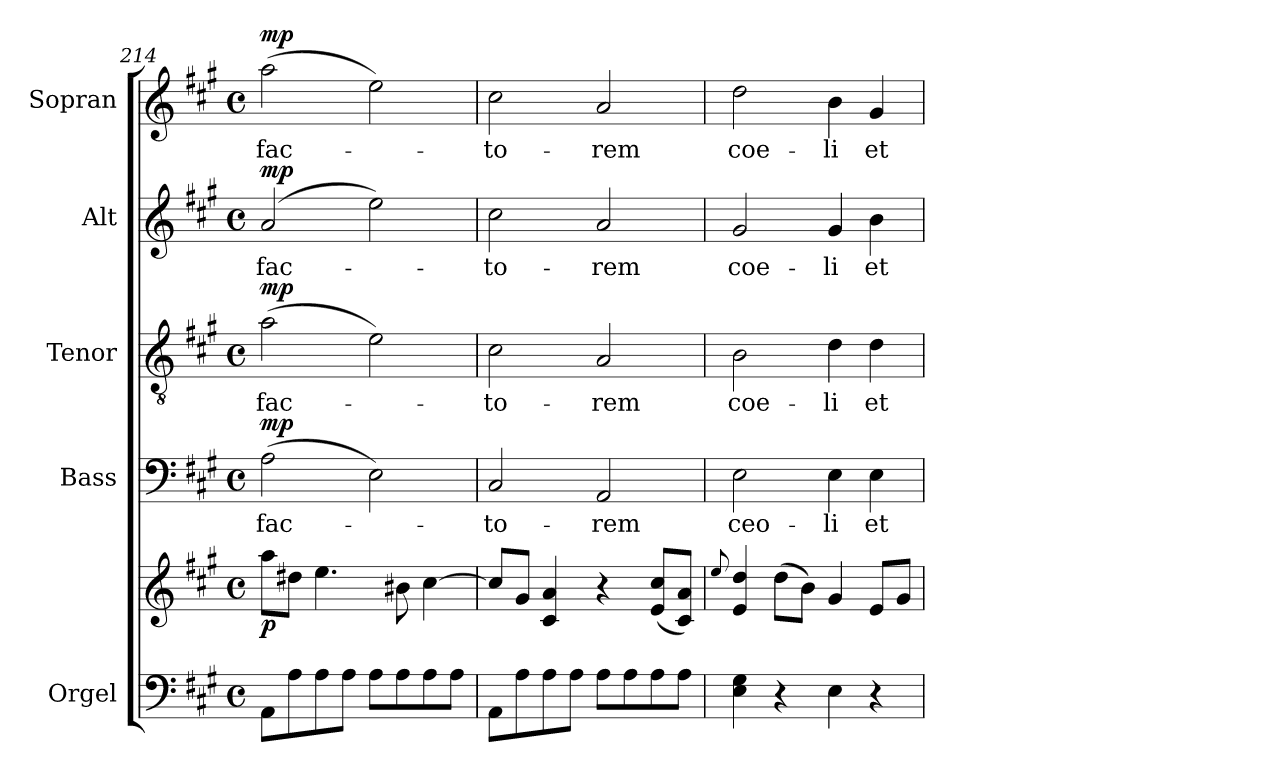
**kern	**kern	**dynam	**kern	**text	**dynam	**kern	**text	**dynam	**kern	**text	**dynam	**kern	**text	**dynam
*part5	*part5	*part5	*part4	*part4	*part4	*part3	*part3	*part3	*part2	*part2	*part2	*part1	*part1	*part1
*staff6	*staff5	*staff5/6	*staff4	*staff4	*staff4	*staff3	*staff3	*staff3	*staff2	*staff2	*staff2	*staff1	*staff1	*staff1
*I"Orgel	*	*	*I"Bass	*	*	*I"Tenor	*	*	*I"Alt	*	*	*I"Sopran	*	*
*I'Org.	*	*	*I'B.	*	*	*I'T.	*	*	*I'A.	*	*	*I'S.	*	*
*clefF4	*clefG2	*	*clefF4	*	*	*clefGv2	*	*	*clefG2	*	*	*clefG2	*	*
*k[f#c#g#]	*k[f#c#g#]	*	*k[f#c#g#]	*	*	*k[f#c#g#]	*	*	*k[f#c#g#]	*	*	*k[f#c#g#]	*	*
*A:	*A:	*	*A:	*	*	*A:	*	*	*A:	*	*	*A:	*	*
*M4/4	*M4/4	*	*M4/4	*	*	*M4/4	*	*	*M4/4	*	*	*M4/4	*	*
*met(c)	*met(c)	*	*met(c)	*	*	*met(c)	*	*	*met(c)	*	*	*met(c)	*	*
=214	=214	=214	=214	=214	=214	=214	=214	=214	=214	=214	=214	=214	=214	=214
!	!	!LO:DY:b	!	!LO:LY:b	!LO:DY:a	!	!LO:LY:b	!LO:DY:a	!	!LO:LY:b	!LO:DY:a	!	!LO:LY:b	!LO:DY:a
8AA\L	8aa\L	p	(>2A\	fac-	mp	(>2a\	fac-	mp	(2a/	fac-	mp	(>2aa\	fac-	mp
8A\	8dd#X\J	.	.	.	.	.	.	.	.	.	.	.	.	.
8A\	4.ee\	.	.	.	.	.	.	.	.	.	.	.	.	.
8A\J	.	.	.	.	.	.	.	.	.	.	.	.	.	.
8A\L	.	.	2E\)	.	.	2e\)	.	.	2ee\)	.	.	2ee\)	.	.
8A\	8b#X\	.	.	.	.	.	.	.	.	.	.	.	.	.
8A\	[4cc#\	.	.	.	.	.	.	.	.	.	.	.	.	.
8A\J	.	.	.	.	.	.	.	.	.	.	.	.	.	.
!!LO:LB:g=z
=215	=215	=215	=215	=215	=215	=215	=215	=215	=215	=215	=215	=215	=215	=215
!	!	!	!	!LO:LY:b	!	!	!LO:LY:b	!	!	!LO:LY:b	!	!	!LO:LY:b	!
8AA\L	8cc#/L]	.	2C#/	-to-	.	2c#\	-to-	.	2cc#\	-to-	.	2cc#\	-to-	.
8A\	8g#/J	.	.	.	.	.	.	.	.	.	.	.	.	.
8A\	4c#/ 4a/	.	.	.	.	.	.	.	.	.	.	.	.	.
8A\J	.	.	.	.	.	.	.	.	.	.	.	.	.	.
!	!	!	!	!LO:LY:b	!	!	!LO:LY:b	!	!	!LO:LY:b	!	!	!LO:LY:b	!
8A\L	4r	.	2AA/	-rem	.	2A/	-rem	.	2a/	-rem	.	2a/	-rem	.
8A\	.	.	.	.	.	.	.	.	.	.	.	.	.	.
8A\	(<8e/ 8cc#/L	.	.	.	.	.	.	.	.	.	.	.	.	.
8A\J	8c#/ 8a/J)	.	.	.	.	.	.	.	.	.	.	.	.	.
=216	=216	=216	=216	=216	=216	=216	=216	=216	=216	=216	=216	=216	=216	=216
.	8qqee/	.	.	.	.	.	.	.	.	.	.	.	.	.
!	!	!	!	!LO:LY:b	!	!	!LO:LY:b	!	!	!LO:LY:b	!	!	!LO:LY:b	!
4E\ 4G#\	4e/ 4dd/	.	2E\	ceo-	.	2B\	coe-	.	2g#/	coe-	.	2dd\	coe-	.
4r	(>8dd\L	.	.	.	.	.	.	.	.	.	.	.	.	.
.	8b\J)	.	.	.	.	.	.	.	.	.	.	.	.	.
!	!	!	!	!LO:LY:b	!	!	!LO:LY:b	!	!	!LO:LY:b	!	!	!LO:LY:b	!
4E\	4g#/	.	4E\	-li	.	4d\	-li	.	4g#/	-li	.	4b\	-li	.
!	!	!	!	!LO:LY:b	!	!	!LO:LY:b	!	!	!LO:LY:b	!	!	!LO:LY:b	!
4r	8e/L	.	4E\	et	.	4d\	et	.	4b\	et	.	4g#/	et	.
.	8g#/J	.	.	.	.	.	.	.	.	.	.	.	.	.
=	=	=	=	=	=	=	=	=	=	=	=	=	=	=
*-	*-	*-	*-	*-	*-	*-	*-	*-	*-	*-	*-	*-	*-	*-
